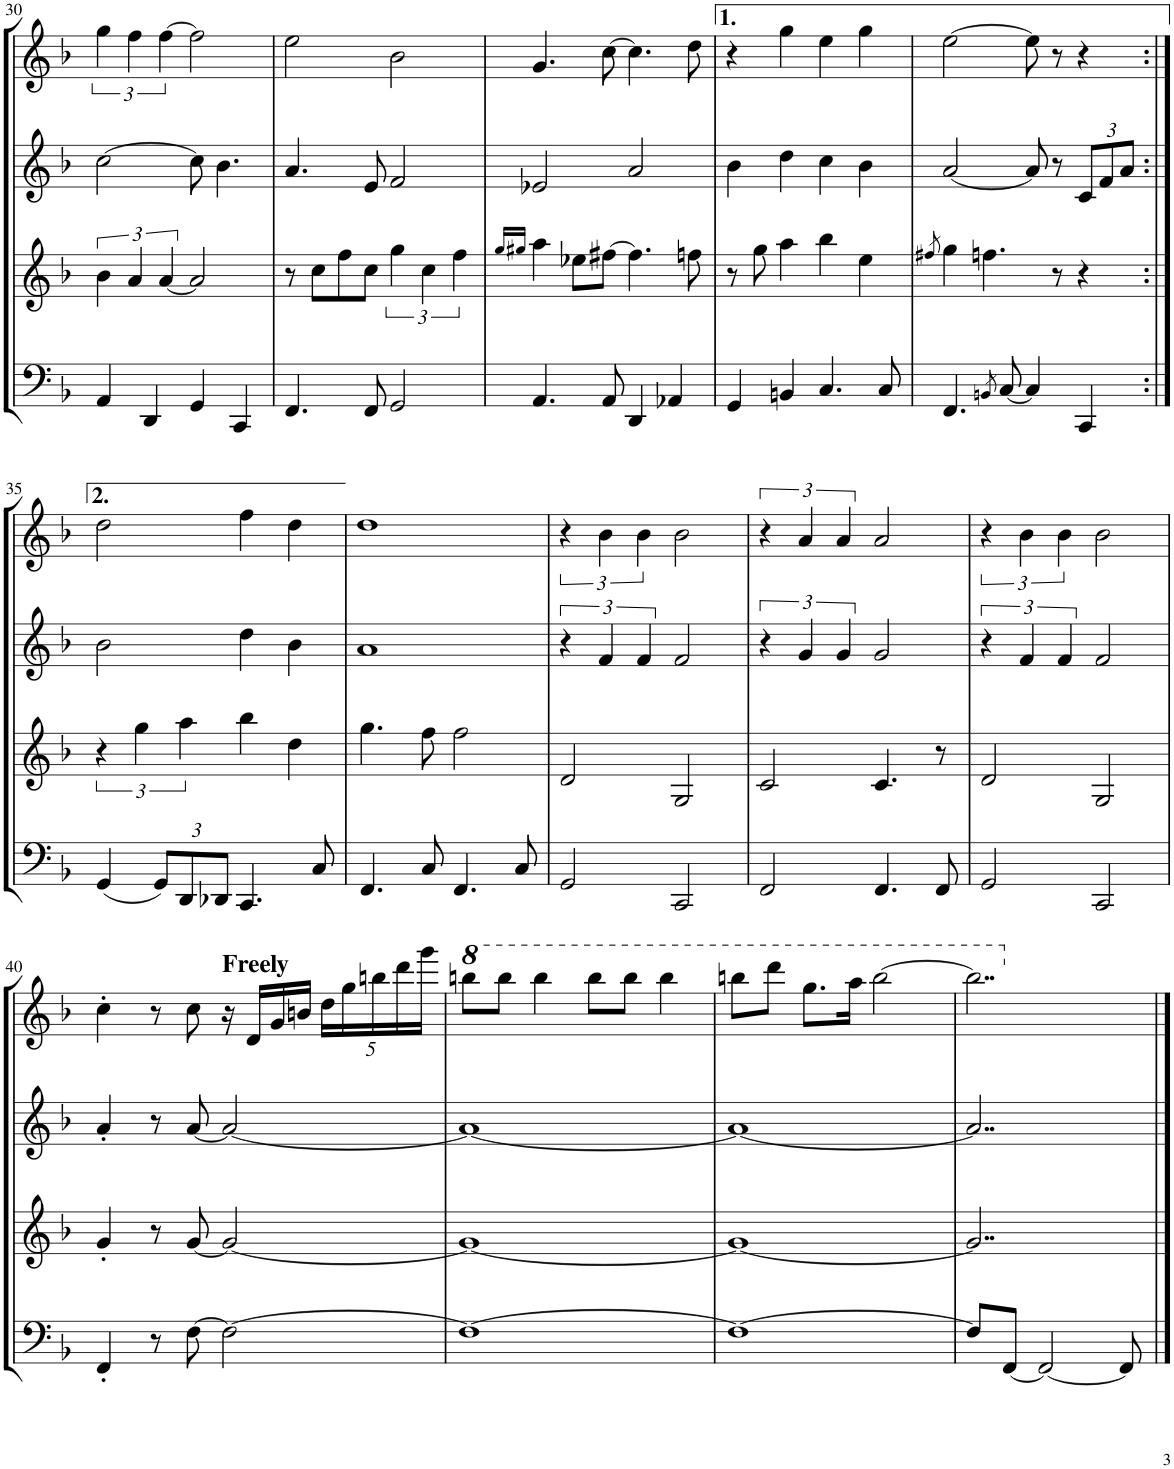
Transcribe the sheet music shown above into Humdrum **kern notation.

**kern	**kern	**kern	**kern
*part4	*part3	*part2	*part1
*staff4	*staff3	*staff2	*staff1
*I"Bassoon	*I"Bb Clarinet	*I"Oboe	*I"Flute
*I'Bsn	*I'Cl	*I'Ob	*I'Fl
!!LO:PB:g=z
*clefF4	*clefG2	*clefG2	*clefG2
*	*ITrd1c2	*	*
*k[b-]	*k[b-]	*k[b-]	*k[b-]
*M4/4	*M4/4	*M4/4	*M4/4
=30	=30	=30	=30
4AA/	6b-\	[2cc\	6gg\
.	6a/	.	6ff\
4DD/	.	.	.
.	[6a/	.	[6ff\
4GG/	2a/]	8cc\]	2ff\]
.	.	4.b-\	.
4CC/	.	.	.
=31	=31	=31	=31
4.FF/	8r	4.a/	2ee\
.	8cc\L	.	.
.	8ff\	.	.
8FF/	8cc\J	8e/	.
2GG/	6gg\	2f/	2b-\
.	6cc\	.	.
.	6ff\	.	.
=32	=32	=32	=32
.	16qgg/LL	.	.
.	16qgg#X/JJ	.	.
4.AA/	4aa\	2e-X/	4.g/
.	8ee-X\L	.	.
8AA/	[8ff#X\J	.	[8cc\
4DD/	4.ff#\]	2a/	4.cc\]
4AA-X/	.	.	.
.	8ffn\	.	8dd\
=33	=33	=33	=33
4GG/	8r	4b-\	4r
.	8gg\	.	.
4BBn/	4aa\	4dd\	4gg\
4.C/	4bb-\	4cc\	4ee\
.	4ee\	4b-\	4gg\
8C/	.	.	.
=34	=34	=34	=34
.	8qff#X/	.	.
4.FF/	4gg\	[2a/	[2ee\
.	4.ffn\	.	.
8qBBn/	.	.	.
[8C/	.	.	.
4C/]	.	8a/]	8ee\]
.	8r	8r	8r
*	*	*Xbrackettup	*
4CC/	4r	12c/L	4r
.	.	12f/	.
.	.	12a/J	.
!!LO:LB:g=z
=35:|!	=35:|!	=35:|!	=35:|!
(4GG/	6r	2b-\	2dd\
.	6gg\	.	.
*Xbrackettup	*	*	*
12GG/L)	.	.	.
12DD/	6aa\	.	.
12DD-X/J	.	.	.
4.CC/	4bb-\	4dd\	4ff\
.	4dd\	4b-\	4dd\
8C/	.	.	.
=36	=36	=36	=36
4.FF/	4.gg\	1a	1dd
8C/	8ff\	.	.
4.FF/	2ff\	.	.
8C/	.	.	.
=37	=37	=37	=37
*	*	*brackettup	*
2GG/	2d/	6r	6r
.	.	6f/	6b-\
.	.	6f/	6b-\
2CC/	2G/	2f/	2b-\
=38	=38	=38	=38
2FF/	2c/	6r	6r
.	.	6g/	6a/
.	.	6g/	6a/
4.FF/	4.c/	2g/	2a/
8FF/	8r	.	.
=39	=39	=39	=39
2GG/	2d/	6r	6r
.	.	6f/	6b-\
.	.	6f/	6b-\
2CC/	2G/	2f/	2b-\
!!LO:LB:g=z
=40	=40	=40	=40
4FF'/	4g'/	4a'/	4cc'\
8r	8r	8r	8r
[8F\	[8g/	[8a/	8cc\
!	!	!	!LO:TX:a:B:t=Freely
2F\_	2g/_	2a/_	16r
.	.	.	16d/LL
.	.	.	16g/
.	.	.	16bn/JJ
*	*	*	*Xbrackettup
.	.	.	20dd\LL
.	.	.	20gg\
.	.	.	20bbn\
.	.	.	20ddd\
.	.	.	20ggg\JJ
=41	=41	=41	=41
*	*	*	*8va
1F_	1g_	1a_	8bbbn\L
.	.	.	8bbb\J
.	.	.	4bbb\
.	.	.	8bbb\L
.	.	.	8bbb\J
.	.	.	4bbb\
=42	=42	=42	=42
1F_	1g_	1a_	8bbbn\L
.	.	.	8dddd\J
.	.	.	8.ggg\L
.	.	.	16aaa\Jk
.	.	.	[2bbb\
=43	=43	=43	=43
8F/L]	2..g/]	2..a/]	2..bbb\]
[8FF/J	.	.	.
2FF/_	.	.	.
8FF/]	.	.	.
*	*	*	*X8va
==	==	==	==
*-	*-	*-	*-
